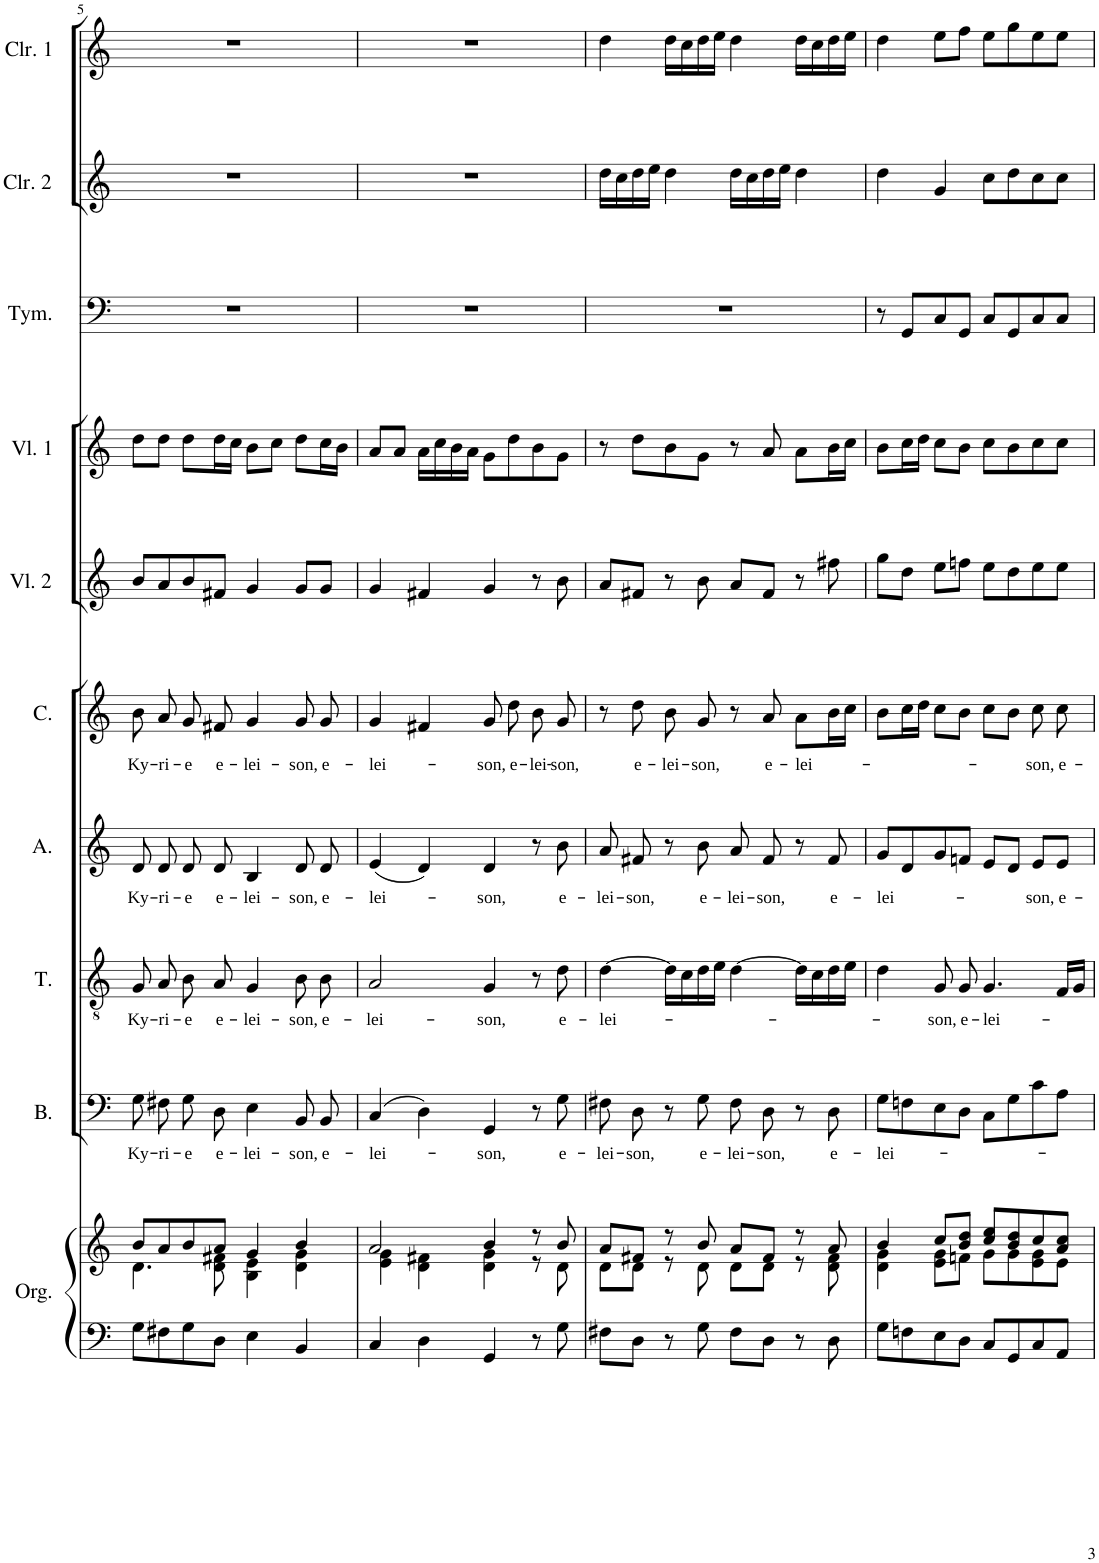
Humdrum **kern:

**kern	**kern	**kern	**text	**kern	**text	**kern	**text	**kern	**text	**kern	**kern	**kern	**kern	**kern
*part10	*part10	*part9	*part9	*part8	*part8	*part7	*part7	*part6	*part6	*part5	*part4	*part3	*part2	*part1
*staff11	*staff10	*staff9	*staff9	*staff8	*staff8	*staff7	*staff7	*staff6	*staff6	*staff5	*staff4	*staff3	*staff2	*staff1
*I"Organo	*	*I"Basso	*	*I"Tenore	*	*I"Alto	*	*I"Canto	*	*I"Violino secondo	*I"Violino primo	*I"Tympani	*I"Clarino secondo	*I"Clarino primo
*I'Org.	*	*I'B.	*	*I'T.	*	*I'A.	*	*I'C.	*	*I'Vl. 2	*I'Vl. 1	*I'Tym.	*I'Clr. 2	*I'Clr. 1
!!LO:PB:g=z
*clefF4	*clefG2	*clefF4	*	*clefGv2	*	*clefG2	*	*clefG2	*	*clefG2	*clefG2	*clefF4	*clefG2	*clefG2
*k[]	*k[]	*k[]	*	*k[]	*	*k[]	*	*k[]	*	*k[]	*k[]	*k[]	*k[]	*k[]
*M4/4	*M4/4	*M4/4	*	*M4/4	*	*M4/4	*	*M4/4	*	*M4/4	*M4/4	*M4/4	*M4/4	*M4/4
*met(c)	*met(c)	*met(c)	*	*met(c)	*	*met(c)	*	*met(c)	*	*met(c)	*met(c)	*met(c)	*met(c)	*met(c)
=5	=5	=5	=5	=5	=5	=5	=5	=5	=5	=5	=5	=5	=5	=5
*	*^	*	*	*	*	*	*	*	*	*	*	*	*	*
!	!	!	!	!LO:LY:b	!	!LO:LY:b	!	!LO:LY:b	!	!LO:LY:b	!	!	!	!	!
8G\L	8b/L	4.d\	8G\	Ky-	8G/	Ky-	8d/	Ky-	8b\	Ky-	8b/L	8dd\L	1r	1r	1r
!	!	!	!	!LO:LY:b	!	!LO:LY:b	!	!LO:LY:b	!	!LO:LY:b	!	!	!	!	!
8F#X\	8a/	.	8F#X\	-ri-	8A/	-ri-	8d/	-ri-	8a/	-ri-	8a/	8dd\J	.	.	.
!	!	!	!	!LO:LY:b	!	!LO:LY:b	!	!LO:LY:b	!	!LO:LY:b	!	!	!	!	!
8G\	8b/	.	8G\	-e	8B\	-e	8d/	-e	8g/	-e	8b/	8dd\L	.	.	.
!	!	!	!	!LO:LY:b	!	!LO:LY:b	!	!LO:LY:b	!	!LO:LY:b	!	!	!	!	!
8D\J	8a/J	8d\ 8f#X\	8D\	e-	8A/	e-	8d/	e-	8f#X/	e-	8f#X/J	16dd\L	.	.	.
.	.	.	.	.	.	.	.	.	.	.	.	16cc\JJ	.	.	.
!	!	!	!	!LO:LY:b	!	!LO:LY:b	!	!LO:LY:b	!	!LO:LY:b	!	!	!	!	!
4E\	4g/	4B\ 4e\	4E\	-lei-	4G/	-lei-	4B/	-lei-	4g/	-lei-	4g/	8b\L	.	.	.
.	.	.	.	.	.	.	.	.	.	.	.	8cc\J	.	.	.
!	!	!	!	!LO:LY:b	!	!LO:LY:b	!	!LO:LY:b	!	!LO:LY:b	!	!	!	!	!
4BB/	4b/	4d\ 4g\	8BB/	-son,	8B\	-son,	8d/	-son,	8g/	-son,	8g/L	8dd\L	.	.	.
!	!	!	!	!LO:LY:b	!	!LO:LY:b	!	!LO:LY:b	!	!LO:LY:b	!	!	!	!	!
.	.	.	8BB/	e-	8B\	e-	8d/	e-	8g/	e-	8g/J	16cc\L	.	.	.
.	.	.	.	.	.	.	.	.	.	.	.	16b\JJ	.	.	.
=6	=6	=6	=6	=6	=6	=6	=6	=6	=6	=6	=6	=6	=6	=6	=6
!	!	!	!	!LO:LY:b	!	!LO:LY:b	!	!LO:LY:b	!	!LO:LY:b	!	!	!	!	!
4C/	2a/	4e\ 4g\	(4C/	-lei-	2A/	-lei-	(4e/	-lei-	4g/	-lei-	4g/	8a/L	1r	1r	1r
.	.	.	.	.	.	.	.	.	.	.	.	8a/J	.	.	.
4D\	.	4d\ 4f#X\	4D\)	.	.	.	4d/)	.	4f#X/	.	4f#X/	16a\LL	.	.	.
.	.	.	.	.	.	.	.	.	.	.	.	16cc\	.	.	.
.	.	.	.	.	.	.	.	.	.	.	.	16b\	.	.	.
.	.	.	.	.	.	.	.	.	.	.	.	16a\JJ	.	.	.
!	!	!	!	!LO:LY:b	!	!LO:LY:b	!	!LO:LY:b	!	!LO:LY:b	!	!	!	!	!
4GG/	4b/	4d\ 4g\	4GG/	-son,	4G/	-son,	4d/	-son,	8g/	-son,	4g/	8g\L	.	.	.
!	!	!	!	!	!	!	!	!	!	!LO:LY:b	!	!	!	!	!
.	.	.	.	.	.	.	.	.	8dd\	e-	.	8dd\	.	.	.
!	!	!	!	!	!	!	!	!	!	!LO:LY:b	!	!	!	!	!
8r	8r	8r	8r	.	8r	.	8r	.	8b\	-lei-	8r	8b\	.	.	.
!	!	!	!	!LO:LY:b	!	!LO:LY:b	!	!LO:LY:b	!	!LO:LY:b	!	!	!	!	!
8G\	8b/	8d\	8G\	e-	8d\	e-	8b\	e-	8g/	-son,	8b\	8g\J	.	.	.
=7	=7	=7	=7	=7	=7	=7	=7	=7	=7	=7	=7	=7	=7	=7	=7
!	!	!	!	!LO:LY:b	!	!LO:LY:b	!	!LO:LY:b	!	!	!	!	!	!	!
8F#X\L	8a/L	8d\L	8F#X\	-lei-	[4d\	-lei-	8a/	-lei-	8r	.	8a/L	8r	1r	16dd\LL	4dd\
.	.	.	.	.	.	.	.	.	.	.	.	.	.	16cc\	.
!	!	!	!	!LO:LY:b	!	!	!	!LO:LY:b	!	!LO:LY:b	!	!	!	!	!
8D\J	8f#X/J	8d\J	8D\	-son,	.	.	8f#X/	-son,	8dd\	e-	8f#X/J	8dd\L	.	16dd\	.
.	.	.	.	.	.	.	.	.	.	.	.	.	.	16ee\JJ	.
!	!	!	!	!	!	!	!	!	!	!LO:LY:b	!	!	!	!	!
8r	8r	8r	8r	.	16d\LL]	.	8r	.	8b\	-lei-	8r	8b\	.	4dd\	16dd\LL
.	.	.	.	.	16c\	.	.	.	.	.	.	.	.	.	16cc\
!	!	!	!	!LO:LY:b	!	!	!	!LO:LY:b	!	!LO:LY:b	!	!	!	!	!
8G\	8b/	8d\	8G\	e-	16d\	.	8b\	e-	8g/	-son,	8b\	8g\J	.	.	16dd\
.	.	.	.	.	16e\JJ	.	.	.	.	.	.	.	.	.	16ee\JJ
!	!	!	!	!LO:LY:b	!	!	!	!LO:LY:b	!	!	!	!	!	!	!
8F#\L	8a/L	8d\L	8F#\	-lei-	[4d\	.	8a/	-lei-	8r	.	8a/L	8r	.	16dd\LL	4dd\
.	.	.	.	.	.	.	.	.	.	.	.	.	.	16cc\	.
!	!	!	!	!LO:LY:b	!	!	!	!LO:LY:b	!	!LO:LY:b	!	!	!	!	!
8D\J	8f#/J	8d\J	8D\	-son,	.	.	8f#/	-son,	8a/	e-	8f#/J	8a/	.	16dd\	.
.	.	.	.	.	.	.	.	.	.	.	.	.	.	16ee\JJ	.
!	!	!	!	!	!	!	!	!	!	!LO:LY:b	!	!	!	!	!
8r	8r	8r	8r	.	16d\LL]	.	8r	.	8a\L	-lei-	8r	8a\L	.	4dd\	16dd\LL
.	.	.	.	.	16c\	.	.	.	.	.	.	.	.	.	16cc\
!	!	!	!	!LO:LY:b	!	!	!	!LO:LY:b	!	!	!	!	!	!	!
8D\	8a/	8d\ 8f#\	8D\	e-	16d\	.	8f#/	e-	16b\L	.	8ff#X\	16b\L	.	.	16dd\
.	.	.	.	.	16e\JJ	.	.	.	16cc\JJ	.	.	16cc\JJ	.	.	16ee\JJ
=8	=8	=8	=8	=8	=8	=8	=8	=8	=8	=8	=8	=8	=8	=8	=8
!	!	!	!	!LO:LY:b	!	!	!	!LO:LY:b	!	!	!	!	!	!	!
8G\L	4b/	4d\ 4g\	8G\L	-lei-	4d\	.	8g/L	-lei-	8b\L	.	8gg\L	8b\L	8r	4dd\	4dd\
8Fn\	.	.	8Fn\	.	.	.	8d/	.	16cc\L	.	8dd\J	16cc\L	8GG/L	.	.
.	.	.	.	.	.	.	.	.	16dd\JJ	.	.	16dd\JJ	.	.	.
!	!	!	!	!	!	!LO:LY:b	!	!	!	!	!	!	!	!	!
8E\	8cc/L	8e\ 8g\L	8E\	.	8G/	-son,	8g/	.	8cc\L	.	8ee\L	8cc\L	8C/	4g/	8ee\L
!	!	!	!	!	!	!LO:LY:b	!	!	!	!	!	!	!	!	!
8D\J	8b/ 8dd/J	8fn\J	8D\J	.	8G/	e-	8fn/J	.	8b\J	.	8ffn\J	8b\J	8GG/J	.	8ff\J
!	!	!	!	!	!	!LO:LY:b	!	!	!	!	!	!	!	!	!
8C/L	8cc/ 8ee/L	8g\L	8C\L	.	4.G/	-lei-	8e/L	.	8cc\L	.	8ee\L	8cc\L	8C/L	8cc\L	8ee\L
8GG/	8b/ 8dd/	8g\	8G\	.	.	.	8d/J	.	8b\J	.	8dd\	8b\	8GG/	8dd\	8gg\
!	!	!	!	!	!	!	!	!LO:LY:b	!	!LO:LY:b	!	!	!	!	!
8C/	8cc/	8e\ 8g\	8c\	.	.	.	8e/L	-son,	8cc\	-son,	8ee\	8cc\	8C/	8cc\	8ee\
!	!	!	!	!	!	!	!	!LO:LY:b	!	!LO:LY:b	!	!	!	!	!
8AA/J	8a/ 8cc/J	8e\J	8A\J	.	16F/LL	.	8e/J	e-	8cc\	e-	8ee\J	8cc\J	8C/J	8cc\J	8ee\J
.	.	.	.	.	16G/JJ	.	.	.	.	.	.	.	.	.	.
*	*v	*v	*	*	*	*	*	*	*	*	*	*	*	*	*
=	=	=	=	=	=	=	=	=	=	=	=	=	=	=
*-	*-	*-	*-	*-	*-	*-	*-	*-	*-	*-	*-	*-	*-	*-
